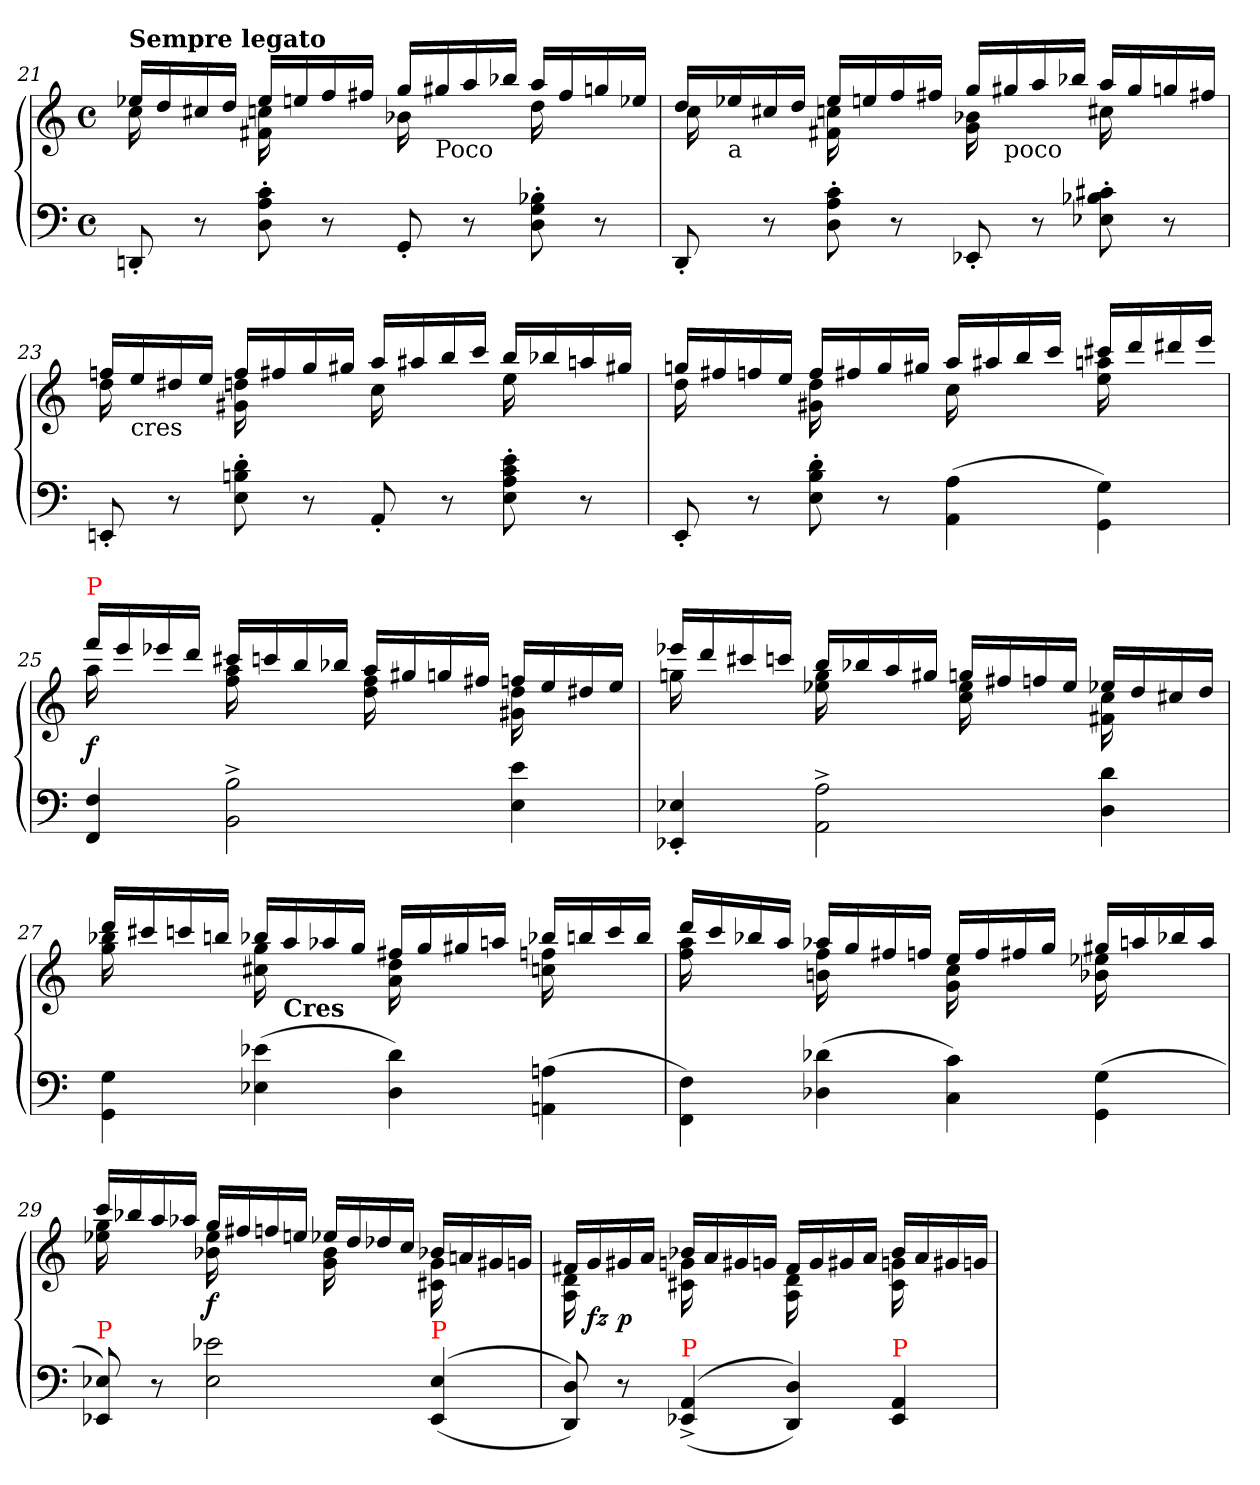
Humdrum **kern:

**kern	**kern	**dynam
*part1	*part1	*part1
*staff2	*staff1	*staff1/2
*clefF4	*clefG2	*
*k[]	*k[]	*
*a:	*a:	*
*M4/4	*M4/4	*
*met(c)	*met(c)	*
=21	=21	=21
*	*^	*
!	!LO:TX:a:B:t=Sempre legato	!	!
8DDn'<	16ee-XLL	16cc	.
.	16dd	8.ryy	.
8r	16cc#X	.	.
.	16ddJJ	.	.
8c'> 8A'> 8D'>	16ee-LL	16ccn 16f#X	.
.	16een	8.ryy	.
8r	16ff	.	.
.	16ff#XJJ	.	.
8GG'<	16ggLL	16b-X	.
!	!LO:TX:b:t=Poco	!	!
.	16gg#X	8.ryy	.
8r	16aa	.	.
.	16bb-XJJ	.	.
8B-X'> 8G'> 8D'>	16aaLL	16dd	.
.	16ff#	8.ryy	.
8r	16ggn	.	.
.	16ee-XJJ	.	.
=22	=22	=22	=22
8DD'<	16ddLL	16cc	.
!	!LO:TX:b:t=a	!	!
.	16ee-X	8.ryy	.
8r	16cc#X	.	.
.	16ddJJ	.	.
8c'> 8A'> 8D'>	16ee-LL	16ccn 16f#X	.
.	16een	8.ryy	.
8r	16ff	.	.
.	16ff#XJJ	.	.
8EE-X'<	16ggLL	16b-X 16g	.
!	!LO:TX:b:t=poco	!	!
.	16gg#X	8.ryy	.
8r	16aa	.	.
.	16bb-XJJ	.	.
8c#X'> 8B-X'> 8E-X'>	16aaLL	16cc#X	.
.	16gg#	8.ryy	.
8r	16ggn	.	.
.	16ff#XJJ	.	.
=23	=23	=23	=23
8EEn'<	16ffnLL	16dd	.
!	!LO:TX:b:t=cres	!	!
.	16ee	8.ryy	.
8r	16dd#X	.	.
.	16eeJJ	.	.
8d'> 8Bn'> 8E'>	16ffLL	16ddn 16g#X	.
.	16ff#X	8.ryy	.
8r	16gg	.	.
.	16gg#XJJ	.	.
8AA'<	16aaLL	16cc	.
.	16aa#X	8.ryy	.
8r	16bb	.	.
.	16cccJJ	.	.
8e'> 8c'> 8A'> 8E'>	16bbLL	16ee	.
.	16bb-X	8.ryy	.
8r	16aan	.	.
.	16gg#XJJ	.	.
=24	=24	=24	=24
8EE'<	16ggnLL	16dd	.
.	16ff#X	8.ryy	.
8r	16ffn	.	.
.	16eeJJ	.	.
8d'> 8B'> 8E'>	16ffLL	16dd 16g#X	.
.	16ff#X	8.ryy	.
8r	16gg	.	.
.	16gg#XJJ	.	.
(4A 4AA	16aaLL	16cc	.
.	16aa#X	8.ryy	.
.	16bb	.	.
.	16cccJJ	.	.
4G\ 4GG\)	16ccc#XLL	16aa 16ee	.
.	16ddd	8.ryy	.
.	16ddd#X	.	.
.	16eeeJJ	.	.
=25	=25	=25	=25
!	!LO:TX:a:color=red:t=P	!	!
4F 4FF	16fffLL	16aa	f
.	16eee	8.ryy	.
.	16eee-X	.	.
.	16dddJJ	.	.
2B^> 2BB^>	16ccc#XLL	16aa 16ff	.
.	16cccn	8.ryy	.
.	16bb	.	.
.	16bb-XJJ	.	.
.	16aaLL	16ff 16dd	.
.	16gg#X	8.ryy	.
.	16ggn	.	.
.	16ff#XJJ	.	.
4e 4E	16ffnLL	16dd 16g#X	.
.	16ee	8.ryy	.
.	16dd#X	.	.
.	16eeJJ	.	.
=26	=26	=26	=26
4E-X'< 4EE-X'<	16eee-XLL	16ggn	.
.	16ddd	8.ryy	.
.	16ccc#X	.	.
.	16cccnJJ	.	.
2A^> 2AA^>	16bbLL	16gg 16ee-X	.
.	16bb-X	8.ryy	.
.	16aa	.	.
.	16gg#XJJ	.	.
.	16ggnLL	16ee- 16cc	.
.	16ff#X	8.ryy	.
.	16ffn	.	.
.	16ee-JJ	.	.
4d 4D	16ee-XLL	16cc 16f#X	.
.	16dd	8.ryy	.
.	16cc#X	.	.
.	16ddJJ	.	.
=27	=27	=27	=27
4G\ 4GG\	16dddLL	16bb-X 16gg	.
.	16ccc#X	8.ryy	.
.	16cccn	.	.
.	16bbnJJ	.	.
(4e-X 4E-X	16bb-XLL	16gg 16cc#X	.
!	!LO:TX:c:B:t=Cres	!	!
.	16aa	8.ryy	.
.	16aa-X	.	.
.	16ggJJ	.	.
4d 4D)	16ff#XLL	16dd 16a	.
.	16gg	8.ryy	.
.	16gg#X	.	.
.	16aanJJ	.	.
(4An 4AAn	16bb-XLL	16ffn 16ccn	.
.	16bbn	8.ryy	.
.	16ccc	.	.
.	16bbJJ	.	.
=28	=28	=28	=28
4F\ 4FF\)	16dddLL	16aa 16ff	.
.	16ccc	8.ryy	.
.	16bb-X	.	.
.	16aaJJ	.	.
(4d-X 4D-X	16aa-XLL	16ff 16bn	.
.	16gg	8.ryy	.
.	16ff#X	.	.
.	16ffnJJ	.	.
4c 4C)	16eeLL	16cc 16g	.
.	16ff	8.ryy	.
.	16ff#X	.	.
.	16ggJJ	.	.
(>4G\ 4GG\	16gg#XLL	16ee-X 16b-X	.
.	16aan	8.ryy	.
.	16bb-X	.	.
.	16aaJJ	.	.
=29	=29	=29	=29
!LO:TX:a:color=red:t=P	!	!	!
8E-X 8EE-X)	16cccLL	16gg 16ee-X	.
.	16bb-X	8.ryy	.
8r	16aa	.	.
.	16aa-XJJ	.	.
2e- 2E-	16ggLL	16ee- 16b-X	f
.	16ff#X	8.ryy	.
.	16ffn	.	.
.	16eenJJ	.	.
.	16ee-XLL	16b- 16g	.
.	16dd	8.ryy	.
.	16dd-X	.	.
.	16ccJJ	.	.
!LO:TX:a:color=red:t=P	!	!	!
(<(<4E- 4EE-	16b-XLL	16g 16c#X	.
.	16an	8.ryy	.
.	16g#X	.	.
.	16gnJJ	.	.
=30	=30	=30	=30
8D 8DD))	16f#XLL	16d 16A	.
.	16g	8.ryy	fz
8r	16g#X	.	p
.	16aJJ	.	.
!LO:TX:a:color=red:t=P	!	!	!
(<(<4AA^> 4EE-X^>	16b-XLL	16gn 16c#X	.
.	16a	8.ryy	.
.	16g#X	.	.
.	16gnJJ	.	.
4D 4DD))	16f#LL	16d 16A	.
.	16g	8.ryy	.
.	16g#X	.	.
.	16aJJ	.	.
!LO:TX:a:color=red:t=P	!	!	!
4AA 4EE-	16b-LL	16gn 16c#	.
.	16a	8.ryy	.
.	16g#X	.	.
.	16gnJJ	.	.
*	*v	*v	*
=	=	=
*-	*-	*-
